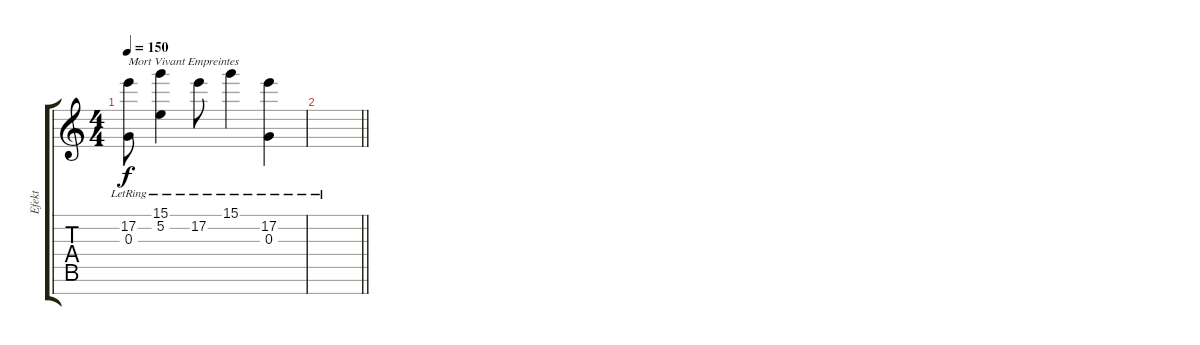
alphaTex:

\track ("Efekt" "Efekt") {instrument distortionguitar}
\staff {score tabs}
\tuning (E4 B3 G3 D3 A2 E2 B1) {hide}
\ts (4 4)
\tempo 150
\clef g2
\ks c
(17.2{lr} 0.3{lr}).8{txt "Mort Vivant Empreintes" dy f} (15.1{lr} 5.2{lr}).4 17.2{lr}.8 15.1{lr}.4 (17.2{lr} 0.3{lr}).4 |
\barLineRight lightlight
